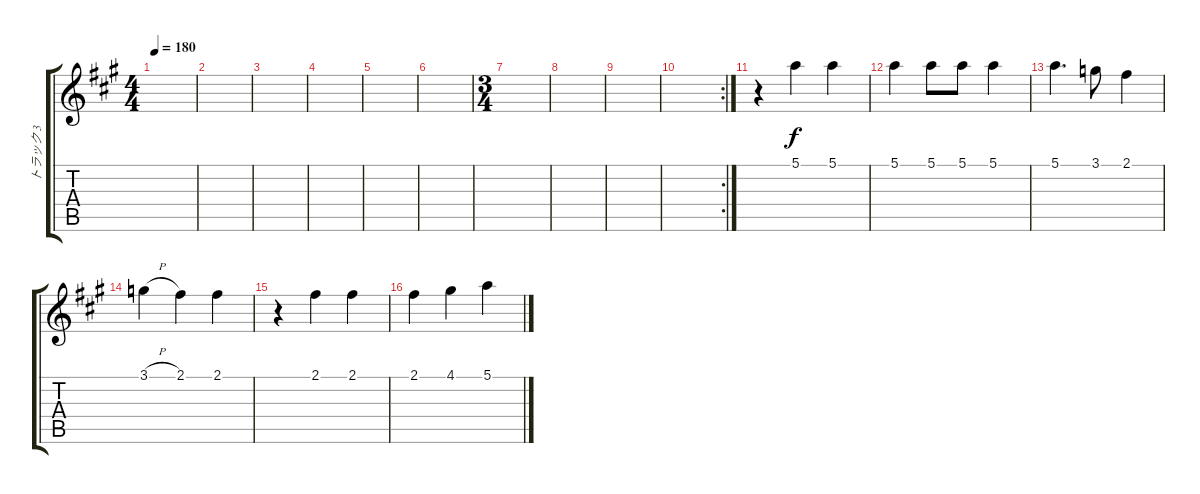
\track ("トラック 3" "トラック 3") {instrument overdrivenguitar}
\staff {score tabs}
\tuning (E4 B3 G3 D3 A2 E2) {hide}
\ts (4 4)
\tempo 180
\clef g2
\ks a
|
|
|
|
|
|
\ts (3 4)
|
|
|
\rc 2
|
r.4 5.1.4 5.1.4 |
5.1.4 5.1.8 5.1.8 5.1.4 |
5.1.4{d} 3.1.8 2.1.4 |
3.1{h}.4 2.1.4 2.1.4 |
r.4 2.1.4 2.1.4 |
2.1.4 4.1.4 5.1.4
